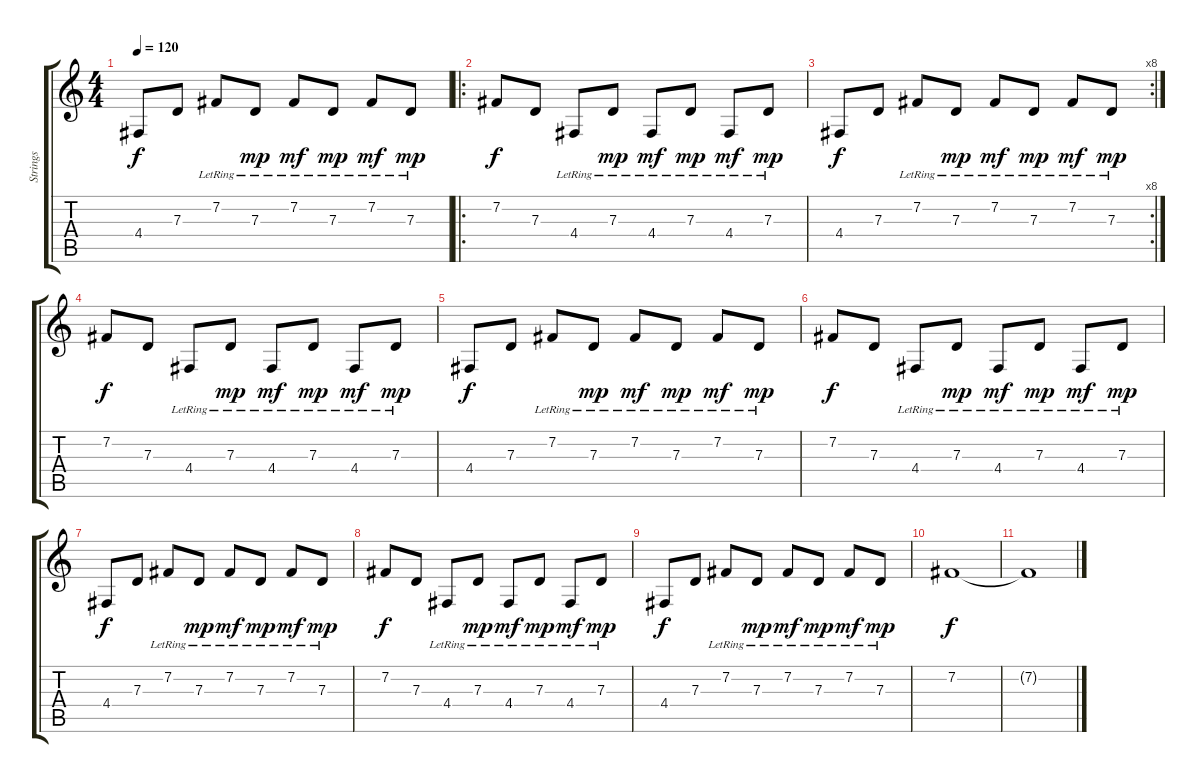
\track ("Strings" "Strings") {instrument stringensemble1}
\staff {score tabs}
\tuning (E4 B3 G3 D3 A2 E2) {hide}
\ts (4 4)
\tempo 120
\clef g2
\ks c
4.4.8{dy f} 7.3.8 7.2{lr}.8 7.3{lr}.8{dy mp} 7.2{lr}.8{dy mf} 7.3{lr}.8{dy mp} 7.2{lr}.8{dy mf} 7.3{lr}.8{dy mp} |
\ro
7.2.8{dy f} 7.3.8 4.4{lr}.8 7.3{lr}.8{dy mp} 4.4{lr}.8{dy mf} 7.3{lr}.8{dy mp} 4.4{lr}.8{dy mf} 7.3{lr}.8{dy mp} |
\rc 8
4.4.8{dy f} 7.3.8 7.2{lr}.8 7.3{lr}.8{dy mp} 7.2{lr}.8{dy mf} 7.3{lr}.8{dy mp} 7.2{lr}.8{dy mf} 7.3{lr}.8{dy mp} |
7.2.8{dy f} 7.3.8 4.4{lr}.8 7.3{lr}.8{dy mp} 4.4{lr}.8{dy mf} 7.3{lr}.8{dy mp} 4.4{lr}.8{dy mf} 7.3{lr}.8{dy mp} |
4.4.8{dy f} 7.3.8 7.2{lr}.8 7.3{lr}.8{dy mp} 7.2{lr}.8{dy mf} 7.3{lr}.8{dy mp} 7.2{lr}.8{dy mf} 7.3{lr}.8{dy mp} |
7.2.8{dy f} 7.3.8 4.4{lr}.8 7.3{lr}.8{dy mp} 4.4{lr}.8{dy mf} 7.3{lr}.8{dy mp} 4.4{lr}.8{dy mf} 7.3{lr}.8{dy mp} |
4.4.8{dy f} 7.3.8 7.2{lr}.8 7.3{lr}.8{dy mp} 7.2{lr}.8{dy mf} 7.3{lr}.8{dy mp} 7.2{lr}.8{dy mf} 7.3{lr}.8{dy mp} |
7.2.8{dy f} 7.3.8 4.4{lr}.8 7.3{lr}.8{dy mp} 4.4{lr}.8{dy mf} 7.3{lr}.8{dy mp} 4.4{lr}.8{dy mf} 7.3{lr}.8{dy mp} |
4.4.8{dy f} 7.3.8 7.2{lr}.8 7.3{lr}.8{dy mp} 7.2{lr}.8{dy mf} 7.3{lr}.8{dy mp} 7.2{lr}.8{dy mf} 7.3{lr}.8{dy mp} |
7.2.1{dy f} |
7.2{t}.1{volume 0}
